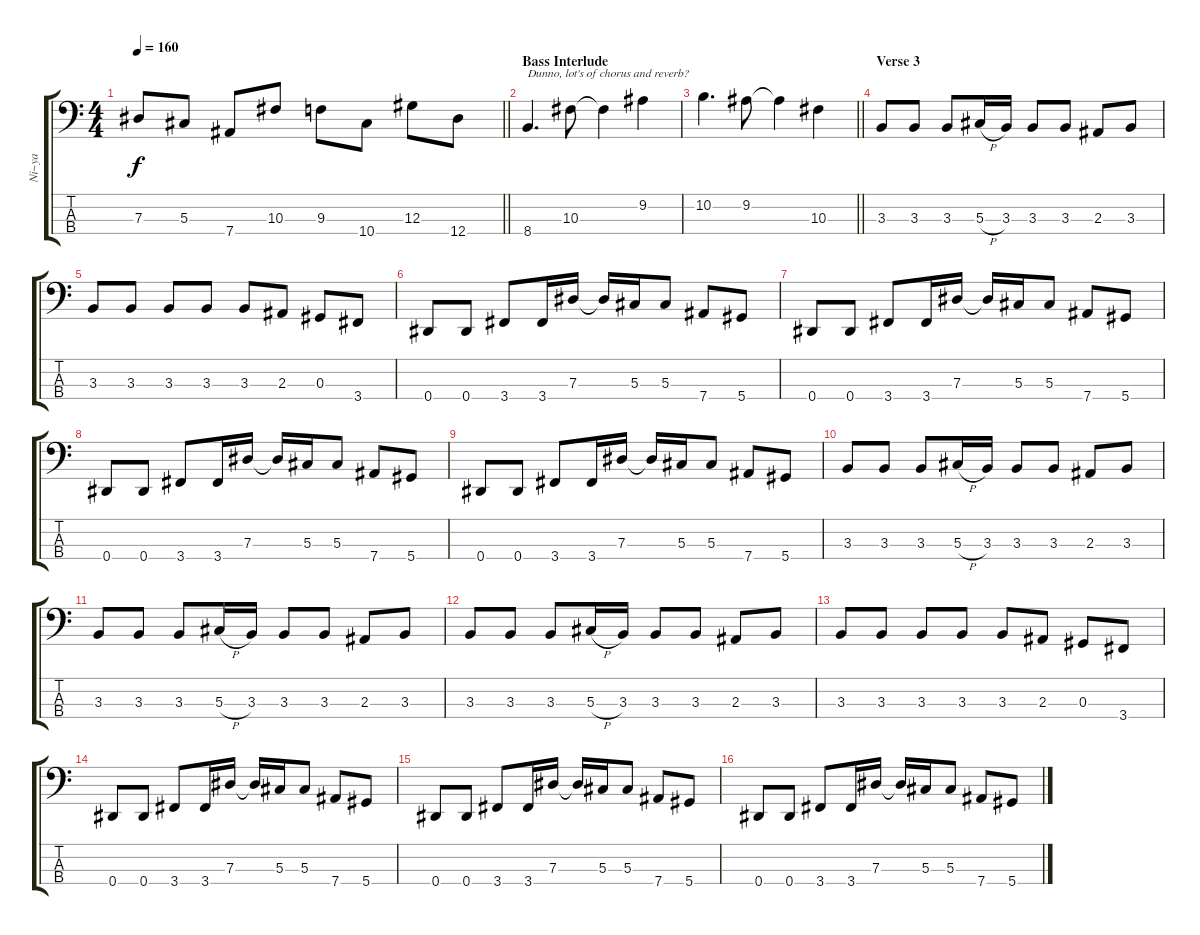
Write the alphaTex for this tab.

\track ("Ni~ya" "Ni~ya") {instrument electricbasspick}
\staff {score tabs}
\tuning (Gb2 Db2 Ab1 Eb1) {hide}
\ts (4 4)
\tempo 160
\clef f4
\barLineRight lightlight
\ks c
7.3.8{dy f} 5.3.8 7.4.8 10.3.8 9.3.8 10.4.8 12.3.8 12.4.8 |
\section ("" "Bass Interlude")
8.4.4{d txt "Dunno, lot's of chorus and reverb?"} 10.3.8 10.3{t}.4 9.2.4 |
\barLineRight lightlight
10.2.4{d} 9.2.8 9.2{t}.4 10.3.4 |
\section ("" "Verse 3")
3.3.8 3.3.8 3.3.8 5.3{h}.16 3.3.16 3.3.8 3.3.8 2.3.8 3.3.8 |
3.3.8 3.3.8 3.3.8 3.3.8 3.3.8 2.3.8 0.3.8 3.4.8 |
0.4.8 0.4.8 3.4.8 3.4.16 7.3.16 7.3{t}.16 5.3.16 5.3.8 7.4.8 5.4.8 |
0.4.8 0.4.8 3.4.8 3.4.16 7.3.16 7.3{t}.16 5.3.16 5.3.8 7.4.8 5.4.8 |
0.4.8 0.4.8 3.4.8 3.4.16 7.3.16 7.3{t}.16 5.3.16 5.3.8 7.4.8 5.4.8 |
0.4.8 0.4.8 3.4.8 3.4.16 7.3.16 7.3{t}.16 5.3.16 5.3.8 7.4.8 5.4.8 |
3.3.8 3.3.8 3.3.8 5.3{h}.16 3.3.16 3.3.8 3.3.8 2.3.8 3.3.8 |
3.3.8 3.3.8 3.3.8 5.3{h}.16 3.3.16 3.3.8 3.3.8 2.3.8 3.3.8 |
3.3.8 3.3.8 3.3.8 5.3{h}.16 3.3.16 3.3.8 3.3.8 2.3.8 3.3.8 |
3.3.8 3.3.8 3.3.8 3.3.8 3.3.8 2.3.8 0.3.8 3.4.8 |
0.4.8 0.4.8 3.4.8 3.4.16 7.3.16 7.3{t}.16 5.3.16 5.3.8 7.4.8 5.4.8 |
0.4.8 0.4.8 3.4.8 3.4.16 7.3.16 7.3{t}.16 5.3.16 5.3.8 7.4.8 5.4.8 |
0.4.8 0.4.8 3.4.8 3.4.16 7.3.16 7.3{t}.16 5.3.16 5.3.8 7.4.8 5.4.8
